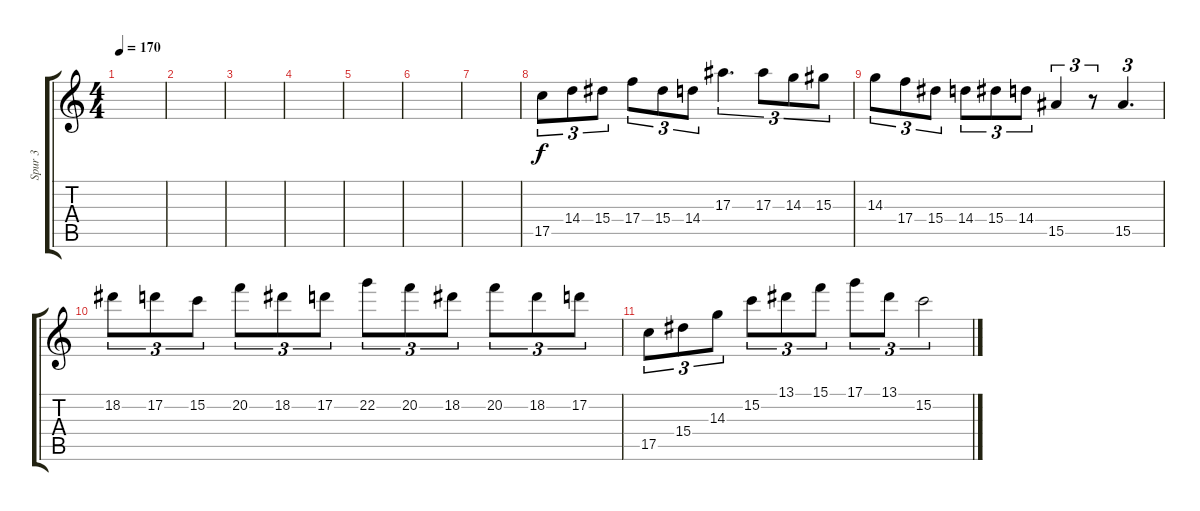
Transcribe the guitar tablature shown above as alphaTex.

\track ("Spur 3" "Spur 3") {instrument distortionguitar}
\staff {score tabs}
\tuning (D4 A3 F3 C3 G2 D2) {hide}
\ts (4 4)
\tempo 170
\clef g2
\ks c
|
|
|
|
|
|
|
17.5.8{tu (3 2)} 14.4.8{tu (3 2)} 15.4.8{tu (3 2)} 17.4.8{tu (3 2)} 15.4.8{tu (3 2)} 14.4.8{tu (3 2)} 17.3.4{d tu (3 2)} 17.3.8{tu (3 2)} 14.3.8{tu (3 2)} 15.3.8{tu (3 2)} |
14.3.8{tu (3 2)} 17.4.8{tu (3 2)} 15.4.8{tu (3 2)} 14.4.8{tu (3 2)} 15.4.8{tu (3 2)} 14.4.8{tu (3 2)} 15.5.4{tu (3 2)} r.8{tu (3 2)} 15.5.4{d tu (3 2)} |
18.2.8{tu (3 2)} 17.2.8{tu (3 2)} 15.2.8{tu (3 2)} 20.2.8{tu (3 2)} 18.2.8{tu (3 2)} 17.2.8{tu (3 2)} 22.2.8{tu (3 2)} 20.2.8{tu (3 2)} 18.2.8{tu (3 2)} 20.2.8{tu (3 2)} 18.2.8{tu (3 2)} 17.2.8{tu (3 2)} |
17.5.8{tu (3 2)} 15.4.8{tu (3 2)} 14.3.8{tu (3 2)} 15.2.8{tu (3 2)} 13.1.8{tu (3 2)} 15.1.8{tu (3 2)} 17.1.8{tu (3 2)} 13.1.8{tu (3 2)} 15.2.2{tu (3 2)}
